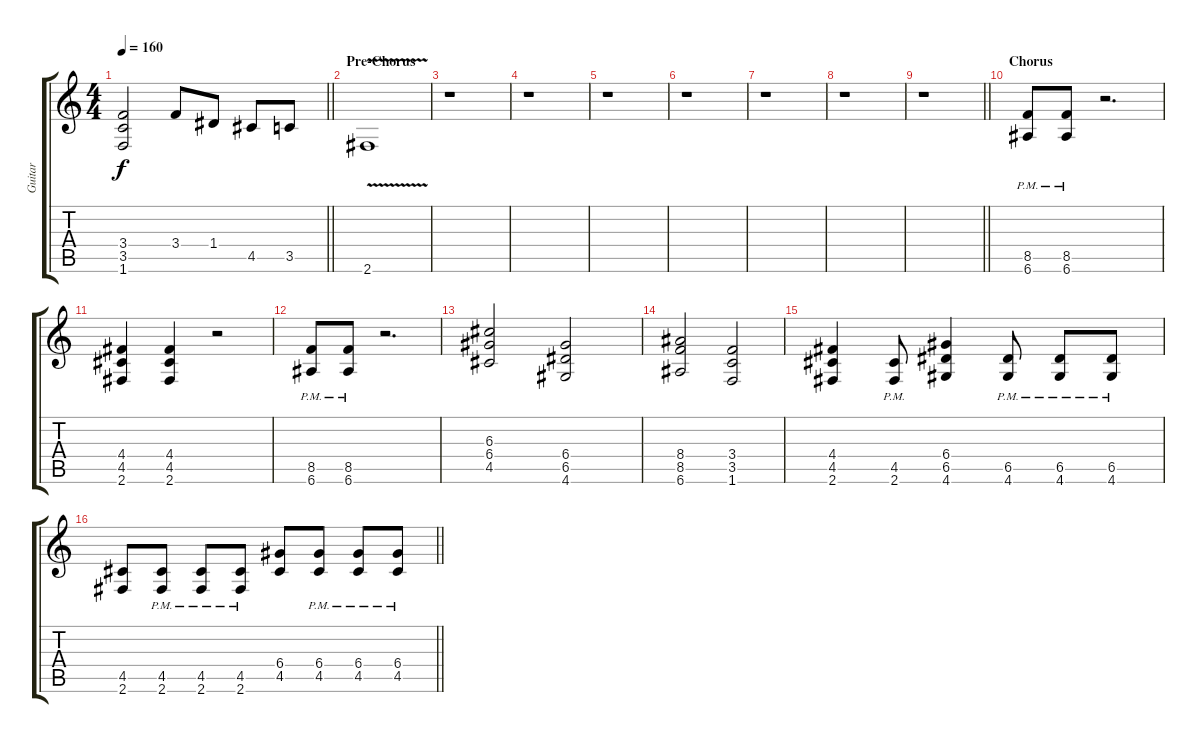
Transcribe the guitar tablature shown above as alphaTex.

\track ("Guitar " "Guitar ") {instrument distortionguitar}
\staff {score tabs}
\tuning (E4 B3 G3 D3 A2 E2) {hide}
\ts (4 4)
\tempo 160
\clef g2
\barLineRight lightlight
\ks c
(3.4 3.5 1.6).2{dy f} 3.4.8 1.4.8 4.5.8 3.5.8 |
\section ("" "Pre-Chorus ")
2.6{v}.1 |
r.1 |
r.1 |
r.1 |
r.1 |
r.1 |
r.1 |
\barLineRight lightlight
r.1 |
\section ("" "Chorus ")
(8.5{pm} 6.6{pm}).8 (8.5{pm} 6.6{pm}).8 r.2{d} |
(4.4 4.5 2.6).4 (4.4 4.5 2.6).4 r.2 |
(8.5{pm} 6.6{pm}).8 (8.5{pm} 6.6{pm}).8 r.2{d} |
(6.3 6.4 4.5).2 (6.4 6.5 4.6).2 |
(8.4 8.5 6.6).2 (3.4 3.5 1.6).2 |
(4.4 4.5 2.6).4 (4.5{pm} 2.6{pm}).8 (6.4 6.5 4.6).4 (6.5{pm} 4.6{pm}).8 (6.5{pm} 4.6{pm}).8 (6.5{pm} 4.6{pm}).8 |
\barLineRight lightlight
(4.5 2.6).8 (4.5{pm} 2.6{pm}).8 (4.5{pm} 2.6{pm}).8 (4.5{pm} 2.6{pm}).8 (6.4 4.5).8 (6.4{pm} 4.5{pm}).8 (6.4{pm} 4.5{pm}).8 (6.4{pm} 4.5{pm}).8
